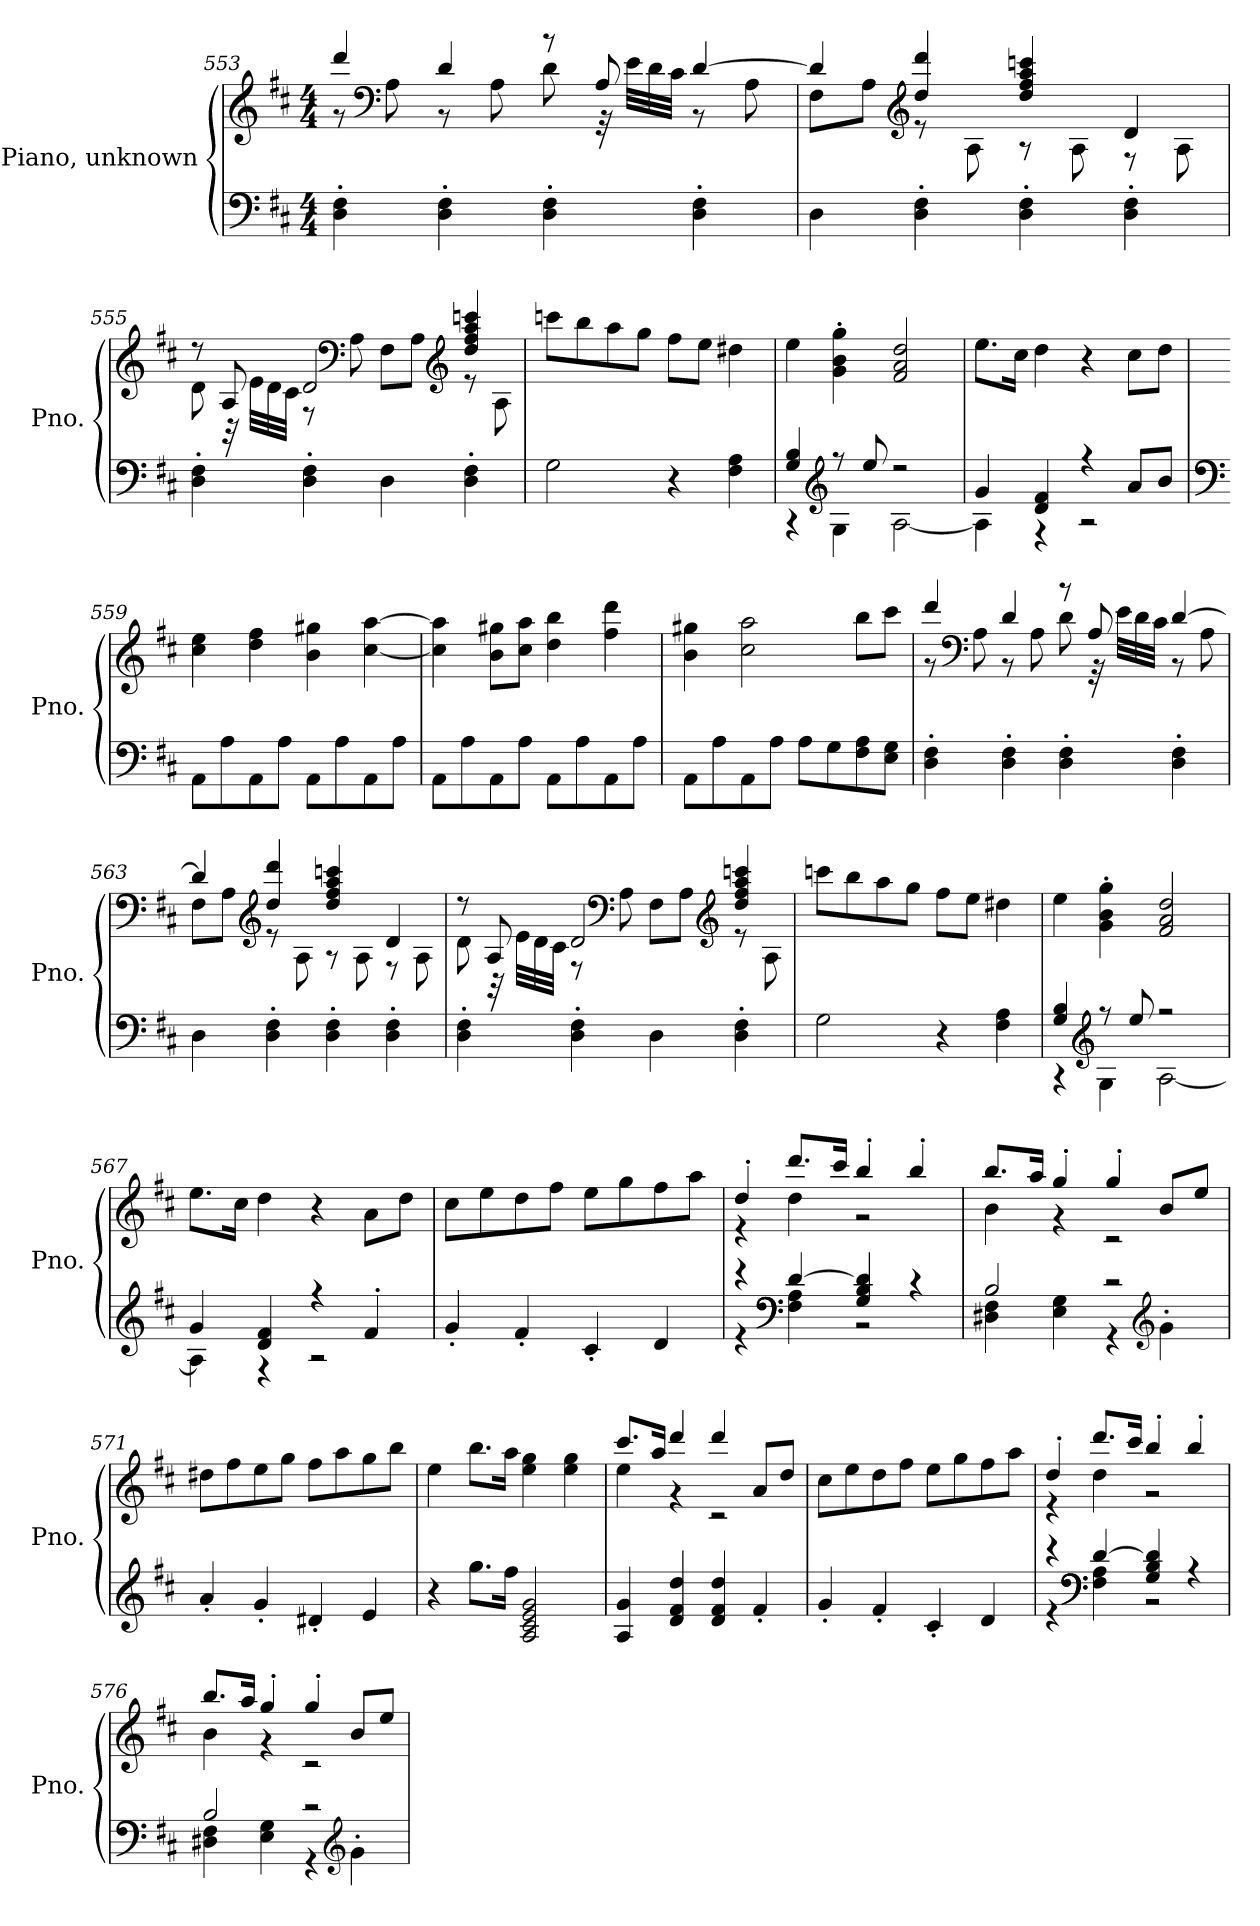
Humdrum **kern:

**kern	**kern
*part1	*part1
*staff2	*staff1
*I"Piano, unknown	*
*I'Pno.	*
!!LO:PB:g=z
*clefF4	*clefG2
*k[f#c#]	*k[f#c#]
*M4/4	*M4/4
=553	=553
*	*^
4D\' 4F#\'	4ddd/	8r
*	*clefF4	*
.	.	8A\
4D\' 4F#\'	4d/	8r
.	.	8A\
4D\' 4F#\'	8r	8d\
.	8A/	32r
.	.	32e\LLL
.	.	32d\
.	.	32c#\JJJ
4D\' 4F#\'	[4d/	8r
.	.	8A\
=554	=554	=554
4D\	4d/]	8F#\L
.	.	8A\J
*	*clefG2	*
4D\' 4F#\'	4dd/ 4ddd/	8r
.	.	8A\
4D\' 4F#\'	4dd/ 4ff#/ 4aa/ 4cccn/	8r
.	.	8A\
4D\' 4F#\'	4d/	8r
.	.	8A\
=555	=555	=555
4D\' 4F#\'	8r	8d\
.	8A/	32r
.	.	32e\LLL
.	.	32d\
.	.	32c#\JJJ
4D\' 4F#\'	2d/	8r
*	*clefF4	*
.	.	8A\
4D\	.	8F#\L
.	.	8A\J
*	*clefG2	*
4D\' 4F#\'	4dd/ 4ff#/ 4aa/ 4cccn/	8r
.	.	8A\
*	*v	*v
!!LO:LB:g=z
=556	=556
2G\	8cccn\L
.	8bb\
.	8aa\
.	8gg\J
4r	8ff#\L
.	8ee\J
4F#\ 4A\	4dd#X\
=557	=557
*^	*
4G/ 4B/	4r	4ee\
*clefG2	*	*
8r	4G\	4g\' 4b\' 4gg\'
8ee/	.	.
2r	[2A\	2f#/ 2a/ 2dd/
=558	=558	=558
4g/	4A\]	8.ee\L
.	.	16cc#\Jk
4d/ 4f#/	4r	4dd\
4r	2r	4r
8a/L	.	8cc#\L
8b/J	.	8dd\J
*v	*v	*
=559	=559
*clefF4	*
8AA\L	4cc#\ 4ee\
8A\	.
8AA\	4dd\ 4ff#\
8A\J	.
8AA\L	4b\ 4gg#X\
8A\	.
8AA\	[4cc#\ [4aa\
8A\J	.
=560	=560
8AA\L	4cc#\] 4aa\]
8A\	.
8AA\	8b\ 8gg#X\L
8A\J	8cc#\ 8aa\J
8AA\L	4dd\ 4bb\
8A\	.
8AA\	4ff#\ 4ddd\
8A\J	.
!!LO:LB:g=z
=561	=561
8AA\L	4b\ 4gg#X\
8A\	.
8AA\	2cc#\ 2aa\
8A\J	.
8A\L	.
8G\	.
8F#\ 8A\	8bb\L
8E\ 8G\J	8ccc#\J
=562	=562
*	*^
4D\' 4F#\'	4ddd/	8r
*	*clefF4	*
.	.	8A\
4D\' 4F#\'	4d/	8r
.	.	8A\
4D\' 4F#\'	8r	8d\
.	8A/	32r
.	.	32e\LLL
.	.	32d\
.	.	32c#\JJJ
4D\' 4F#\'	[4d/	8r
.	.	8A\
=563	=563	=563
4D\	4d/]	8F#\L
.	.	8A\J
*	*clefG2	*
4D\' 4F#\'	4dd/ 4ddd/	8r
.	.	8A\
4D\' 4F#\'	4dd/ 4ff#/ 4aa/ 4cccn/	8r
.	.	8A\
4D\' 4F#\'	4d/	8r
.	.	8A\
!!LO:LB:g=z	!!
=564	=564	=564
4D\' 4F#\'	8r	8d\
.	8A/	32r
.	.	32e\LLL
.	.	32d\
.	.	32c#\JJJ
4D\' 4F#\'	2d/	8r
*	*clefF4	*
.	.	8A\
4D\	.	8F#\L
.	.	8A\J
*	*clefG2	*
4D\' 4F#\'	4dd/ 4ff#/ 4aa/ 4cccn/	8r
.	.	8A\
*	*v	*v
=565	=565
2G\	8cccn\L
.	8bb\
.	8aa\
.	8gg\J
4r	8ff#\L
.	8ee\J
4F#\ 4A\	4dd#X\
=566	=566
*^	*
4G/ 4B/	4r	4ee\
*clefG2	*	*
8r	4G\	4g\' 4b\' 4gg\'
8ee/	.	.
2r	[2A\	2f#/ 2a/ 2dd/
=567	=567	=567
4g/	4A\]	8.ee\L
.	.	16cc#\Jk
4d/ 4f#/	4r	4dd\
4r	2r	4r
4f#'/	.	8a\L
.	.	8dd\J
*v	*v	*
!!LO:LB:g=z
=568	=568
4g'/	8cc#\L
.	8ee\
4f#'/	8dd\
.	8ff#\J
4c#'/	8ee\L
.	8gg\
4d/	8ff#\
.	8aa\J
=569	=569
*^	*^
4r	4r	4dd'/	4r
*clefF4	*	*	*
[4d/	4F#\ 4A\	8.ddd/L	4dd\
.	.	16ccc#/Jk	.
4G/ 4B/ 4d/]	2r	4bb'/	2r
4r	.	4bb'/	.
=570	=570	=570	=570
2B/	4D#X\ 4F#\	8.bb/L	4b\
.	.	16aa/Jk	.
.	4E\ 4G\	4gg'/	4r
2r	4r	4gg'/	2r
*clefG2	*	*	*
.	4g'\	8b/L	.
.	.	8ee/J	.
*v	*v	*	*
*	*v	*v
=571	=571
4a'/	8dd#X\L
.	8ff#\
4g'/	8ee\
.	8gg\J
4d#X'/	8ff#\L
.	8aa\
4e/	8gg\
.	8bb\J
=572	=572
4r	4ee\
8.gg\L	8.bb\L
16ff#\Jk	16aa\Jk
2A/ 2c#/ 2e/ 2g/	4ee\ 4gg\
.	4ee\ 4gg\
!!LO:LB:g=z
=573	=573
*	*^
4A/ 4g/	8.ccc#/L	4ee\
.	16aa/Jk	.
4d/ 4f#/ 4dd/	4ddd/	4r
4d/ 4f#/ 4dd/	4ddd/	2r
4f#'/	8a/L	.
.	8dd/J	.
*	*v	*v
=574	=574
4g'/	8cc#\L
.	8ee\
4f#'/	8dd\
.	8ff#\J
4c#'/	8ee\L
.	8gg\
4d/	8ff#\
.	8aa\J
=575	=575
*^	*^
4r	4r	4dd'/	4r
*clefF4	*	*	*
[4d/	4F#\ 4A\	8.ddd/L	4dd\
.	.	16ccc#/Jk	.
4G/ 4B/ 4d/]	2r	4bb'/	2r
4r	.	4bb'/	.
=576	=576	=576	=576
2B/	4D#X\ 4F#\	8.bb/L	4b\
.	.	16aa/Jk	.
.	4E\ 4G\	4gg'/	4r
2r	4r	4gg'/	2r
*clefG2	*	*	*
.	4g'\	8b/L	.
.	.	8ee/J	.
*v	*v	*	*
*	*v	*v
=	=
*-	*-
